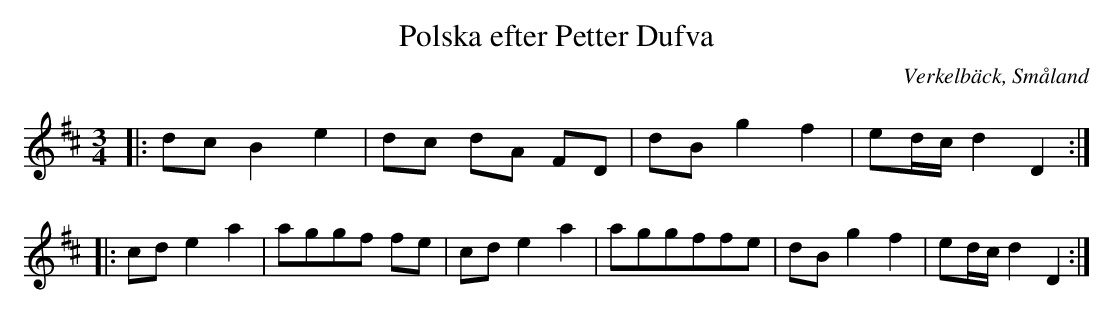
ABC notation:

X:1
T:Polska efter Petter Dufva
O:Verkelbäck, Småland
M:3/4
L:1/8
K:D
|: dc B2 e2 | dc dA FD | dB g2 f2 | ed/2c/2 d2 D2 :|
|: cd e2 a2 | aggf fe | cd e2 a2 | aggffe | dB g2 f2 | ed/c/ d2 D2 :|
